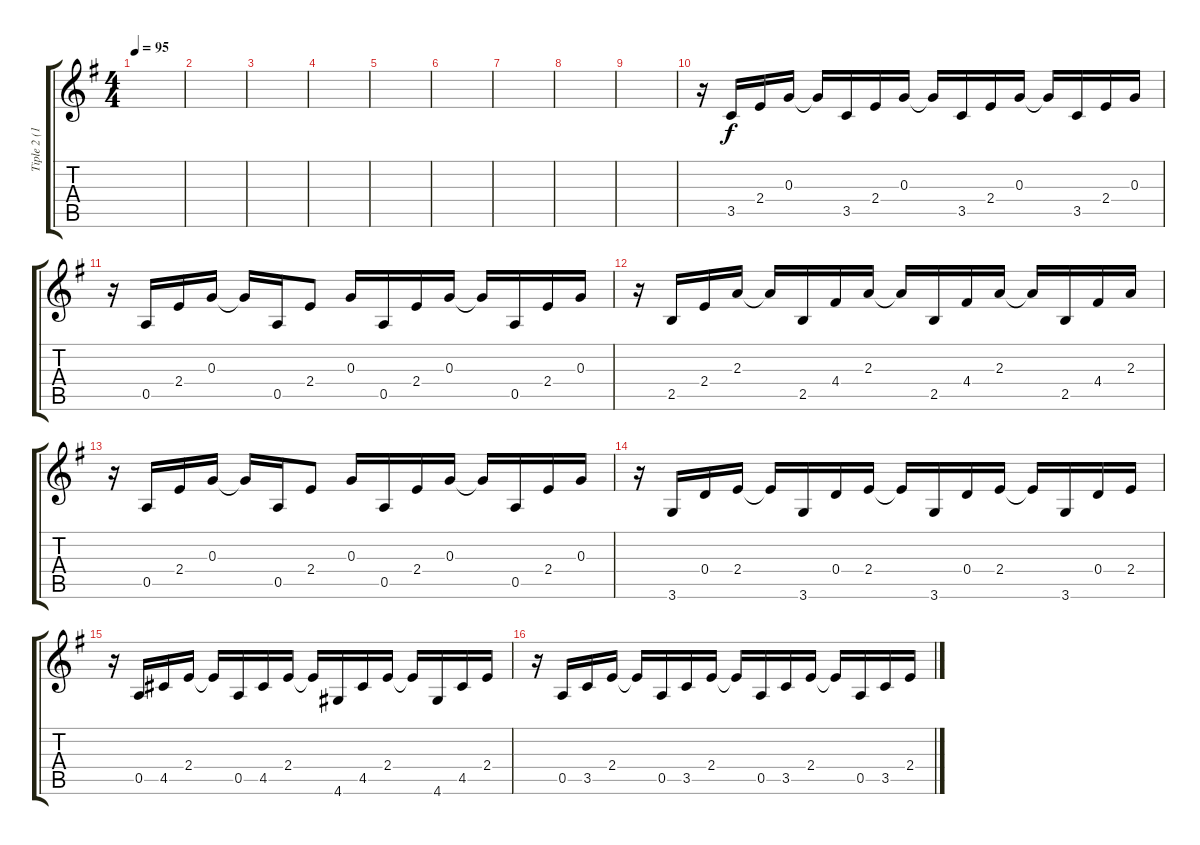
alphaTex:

\track ("Tiple 2 (12 string guitar)" "Tiple 2 (1") {instrument acousticguitarsteel}
\staff {score tabs}
\tuning (E4 B3 G3 D3 A2 E2) {hide}
\ts (4 4)
\tempo 95
\clef g2
\ks g
|
|
|
|
|
|
|
|
|
r.16 3.5.16 2.4.16 0.3.16 0.3{t}.16 3.5.16 2.4.16 0.3.16 0.3{t}.16 3.5.16 2.4.16 0.3.16 0.3{t}.16 3.5.16 2.4.16 0.3.16 |
r.16 0.5.16 2.4.16 0.3.16 0.3{t}.16 0.5.16 2.4.8 0.3.16 0.5.16 2.4.16 0.3.16 0.3{t}.16 0.5.16 2.4.16 0.3.16 |
r.16 2.5.16 2.4.16 2.3.16 2.3{t}.16 2.5.16 4.4.16 2.3.16 2.3{t}.16 2.5.16 4.4.16 2.3.16 2.3{t}.16 2.5.16 4.4.16 2.3.16 |
r.16 0.5.16 2.4.16 0.3.16 0.3{t}.16 0.5.16 2.4.8 0.3.16 0.5.16 2.4.16 0.3.16 0.3{t}.16 0.5.16 2.4.16 0.3.16 |
r.16 3.6.16 0.4.16 2.4.16 2.4{t}.16 3.6.16 0.4.16 2.4.16 2.4{t}.16 3.6.16 0.4.16 2.4.16 2.4{t}.16 3.6.16 0.4.16 2.4.16 |
r.16 0.5.16 4.5.16 2.4.16 2.4{t}.16 0.5.16 4.5.16 2.4.16 2.4{t}.16 4.6.16 4.5.16 2.4.16 2.4{t}.16 4.6.16 4.5.16 2.4.16 |
r.16 0.5.16 3.5.16 2.4.16 2.4{t}.16 0.5.16 3.5.16 2.4.16 2.4{t}.16 0.5.16 3.5.16 2.4.16 2.4{t}.16 0.5.16 3.5.16 2.4.16
